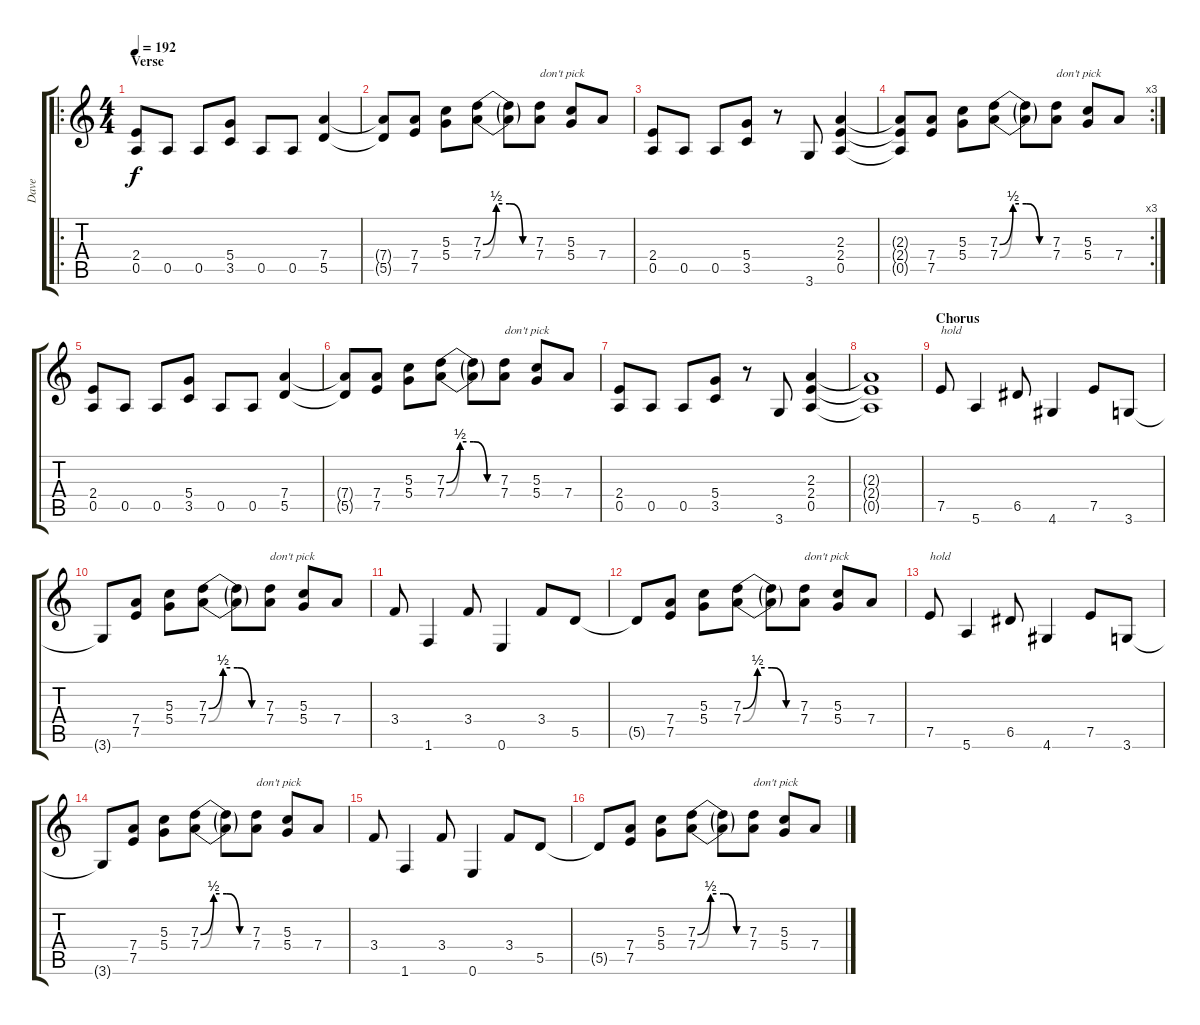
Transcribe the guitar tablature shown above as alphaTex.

\track ("Dave" "Dave") {instrument distortionguitar}
\staff {score tabs}
\tuning (E4 B3 G3 D3 A2 E2) {hide}
\ro
\ts (4 4)
\section ("" "Verse")
\tempo 192
\clef g2
\ks c
(2.4 0.5).8{dy f} 0.5.8 0.5.8 (5.4 3.5).8 0.5.8 0.5.8 (7.4 5.5).4 |
(7.4{t} 5.5{t}).8 (7.4 7.5).8 (5.3 5.4).8 (7.3{be (custom 0 0 15 2 30 2 45 0 60 0)} 7.4{be (custom 0 0 15 2 30 2 45 0 60 0)}).8 (7.3{t} 7.4{t}).8 (7.3 7.4).8{txt "don't pick"} (5.3 5.4).8 7.4.8 |
(2.4 0.5).8 0.5.8 0.5.8 (5.4 3.5).8 r.8 3.6.8 (2.3 2.4 0.5).4 |
\rc 3
(2.3{t} 2.4{t} 0.5{t}).8 (7.4 7.5).8 (5.3 5.4).8 (7.3{be (custom 0 0 15 2 30 2 45 0 60 0)} 7.4{be (custom 0 0 15 2 30 2 45 0 60 0)}).8 (7.3{t} 7.4{t}).8 (7.3 7.4).8{txt "don't pick"} (5.3 5.4).8 7.4.8 |
(2.4 0.5).8 0.5.8 0.5.8 (5.4 3.5).8 0.5.8 0.5.8 (7.4 5.5).4 |
(7.4{t} 5.5{t}).8 (7.4 7.5).8 (5.3 5.4).8 (7.3{be (custom 0 0 15 2 30 2 45 0 60 0)} 7.4{be (custom 0 0 15 2 30 2 45 0 60 0)}).8 (7.3{t} 7.4{t}).8 (7.3 7.4).8{txt "don't pick"} (5.3 5.4).8 7.4.8 |
(2.4 0.5).8 0.5.8 0.5.8 (5.4 3.5).8 r.8 3.6.8 (2.3 2.4 0.5).4 |
(2.3{t} 2.4{t} 0.5{t}).1 |
\section ("" "Chorus")
7.5.8{txt "hold"} 5.6.4 6.5.8 4.6.4 7.5.8 3.6.8 |
3.6{t}.8 (7.4 7.5).8 (5.3 5.4).8 (7.3{be (custom 0 0 15 2 30 2 45 0 60 0)} 7.4{be (custom 0 0 15 2 30 2 45 0 60 0)}).8 (7.3{t} 7.4{t}).8 (7.3 7.4).8{txt "don't pick"} (5.3 5.4).8 7.4.8 |
3.4.8 1.6.4 3.4.8 0.6.4 3.4.8 5.5.8 |
5.5{t}.8 (7.4 7.5).8 (5.3 5.4).8 (7.3{be (custom 0 0 15 2 30 2 45 0 60 0)} 7.4{be (custom 0 0 15 2 30 2 45 0 60 0)}).8 (7.3{t} 7.4{t}).8 (7.3 7.4).8{txt "don't pick"} (5.3 5.4).8 7.4.8 |
7.5.8{txt "hold"} 5.6.4 6.5.8 4.6.4 7.5.8 3.6.8 |
3.6{t}.8 (7.4 7.5).8 (5.3 5.4).8 (7.3{be (custom 0 0 15 2 30 2 45 0 60 0)} 7.4{be (custom 0 0 15 2 30 2 45 0 60 0)}).8 (7.3{t} 7.4{t}).8 (7.3 7.4).8{txt "don't pick"} (5.3 5.4).8 7.4.8 |
3.4.8 1.6.4 3.4.8 0.6.4 3.4.8 5.5.8 |
5.5{t}.8 (7.4 7.5).8 (5.3 5.4).8 (7.3{be (custom 0 0 15 2 30 2 45 0 60 0)} 7.4{be (custom 0 0 15 2 30 2 45 0 60 0)}).8 (7.3{t} 7.4{t}).8 (7.3 7.4).8{txt "don't pick"} (5.3 5.4).8 7.4.8
